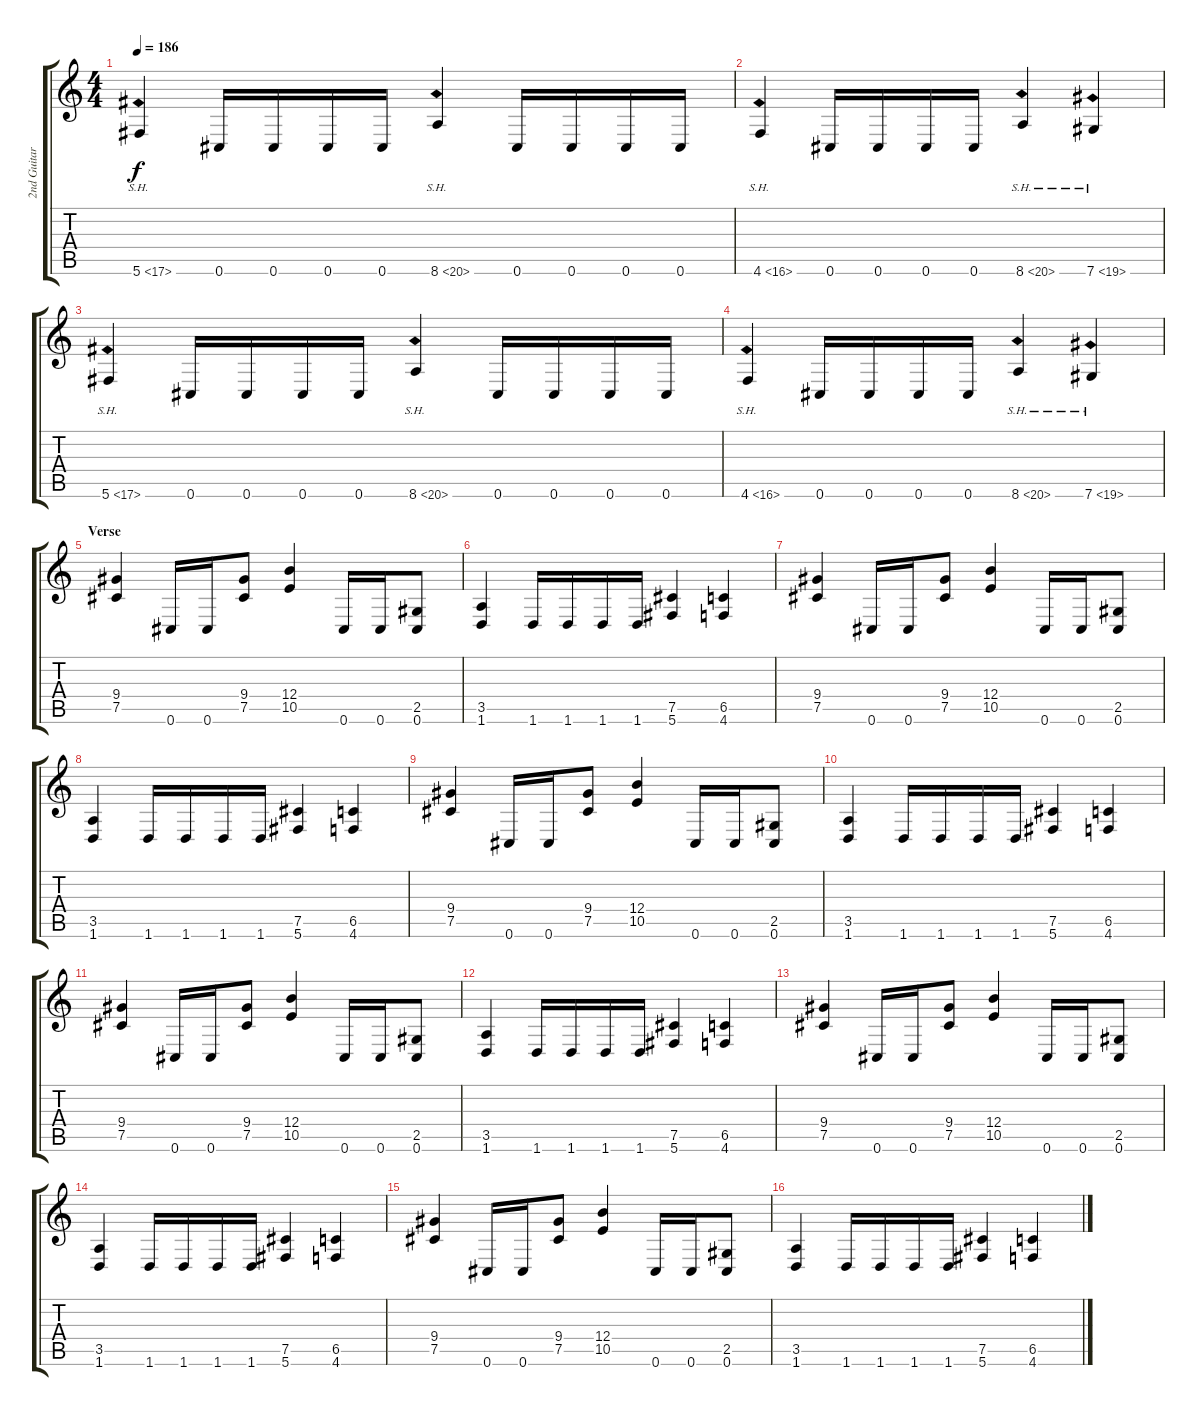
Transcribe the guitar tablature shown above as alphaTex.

\track ("2nd Guitar" "2nd Guitar") {instrument distortionguitar}
\staff {score tabs}
\tuning (Db4 Ab3 E3 B2 Gb2 Db2) {hide}
\ts (4 4)
\tempo 186
\clef g2
\ks c
5.6{sh 12}.4{dy f} 0.6.16 0.6.16 0.6.16 0.6.16 8.6{sh 12}.4 0.6.16 0.6.16 0.6.16 0.6.16 |
4.6{sh 12}.4 0.6.16 0.6.16 0.6.16 0.6.16 8.6{sh 12}.4 7.6{sh 12}.4 |
5.6{sh 12}.4 0.6.16 0.6.16 0.6.16 0.6.16 8.6{sh 12}.4 0.6.16 0.6.16 0.6.16 0.6.16 |
4.6{sh 12}.4 0.6.16 0.6.16 0.6.16 0.6.16 8.6{sh 12}.4 7.6{sh 12}.4 |
\section ("" "Verse")
(9.4 7.5).4 0.6.16 0.6.16 (9.4 7.5).8 (12.4 10.5).4 0.6.16 0.6.16 (2.5 0.6).8 |
(3.5 1.6).4 1.6.16 1.6.16 1.6.16 1.6.16 (7.5 5.6).4 (6.5 4.6).4 |
(9.4 7.5).4 0.6.16 0.6.16 (9.4 7.5).8 (12.4 10.5).4 0.6.16 0.6.16 (2.5 0.6).8 |
(3.5 1.6).4 1.6.16 1.6.16 1.6.16 1.6.16 (7.5 5.6).4 (6.5 4.6).4 |
(9.4 7.5).4 0.6.16 0.6.16 (9.4 7.5).8 (12.4 10.5).4 0.6.16 0.6.16 (2.5 0.6).8 |
(3.5 1.6).4 1.6.16 1.6.16 1.6.16 1.6.16 (7.5 5.6).4 (6.5 4.6).4 |
(9.4 7.5).4 0.6.16 0.6.16 (9.4 7.5).8 (12.4 10.5).4 0.6.16 0.6.16 (2.5 0.6).8 |
(3.5 1.6).4 1.6.16 1.6.16 1.6.16 1.6.16 (7.5 5.6).4 (6.5 4.6).4 |
(9.4 7.5).4 0.6.16 0.6.16 (9.4 7.5).8 (12.4 10.5).4 0.6.16 0.6.16 (2.5 0.6).8 |
(3.5 1.6).4 1.6.16 1.6.16 1.6.16 1.6.16 (7.5 5.6).4 (6.5 4.6).4 |
(9.4 7.5).4 0.6.16 0.6.16 (9.4 7.5).8 (12.4 10.5).4 0.6.16 0.6.16 (2.5 0.6).8 |
(3.5 1.6).4 1.6.16 1.6.16 1.6.16 1.6.16 (7.5 5.6).4 (6.5 4.6).4
